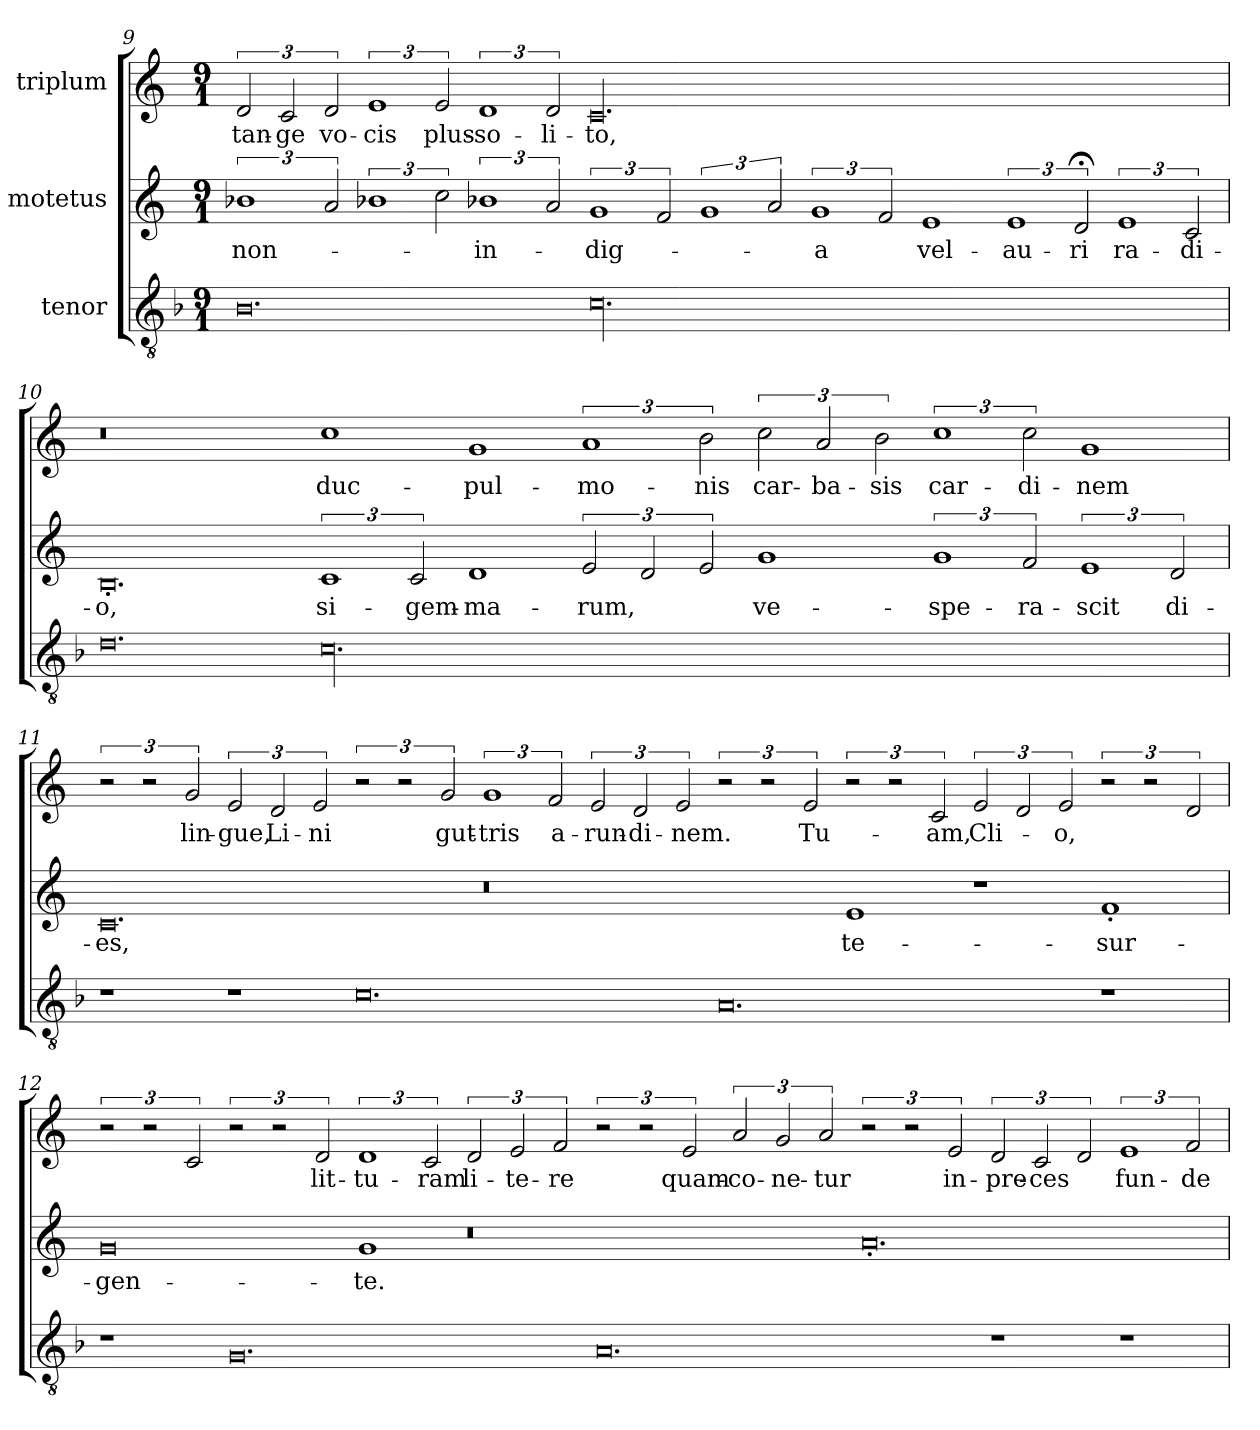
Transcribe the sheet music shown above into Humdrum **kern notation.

**kern	**kern	**text	**kern	**text
*part3	*part2	*part2	*part1	*part1
*staff3	*staff2	*staff2	*staff1	*staff1
*I"tenor	*I"motetus	*	*I"triplum	*
*clefGv2	*clefG2	*	*clefG2	*
*k[b-]	*k[]	*	*k[]	*
*F:	*C:	*	*C:	*
*M9/1	*M9/1	*	*M9/1	*
=9	=9	=9	=9	=9
0.B-\	3%2b-X\	non-	3d/	tan-
.	.	.	3c/	-ge
.	3a/	.	3d/	vo-
.	3%2b-X\	.	3%2e/	-cis
.	3cc\	.	3e/	plus-
.	3%2b-X\	in-	3%2d/	so-
.	3a/	.	3d/	-li-
00.c\	3%2g/	-dig-	00.c/	-to,
.	3f/	.	.	.
.	3%2g/	.	.	.
.	3a/	.	.	.
.	3%2g/	-a	.	.
.	3f/	.	.	.
.	1e/	vel-	.	.
.	3%2e/	au-	.	.
.	3d;</	-ri	.	.
.	3%2e/	ra-	.	.
.	3c/	-di-	.	.
=10	=10	=10	=10	=10
0.d\	0.B'/	-o,	0.r	.
00.c\	3%2c/	si-	1cc\	duc-
.	3c/	gem-	.	.
.	1d/	-ma-	1g/	pul-
.	3e/	-rum,	3%2a/	-mo-
.	3d/	.	.	.
.	3e/	.	3b\	-nis
.	1g/	ve-	3cc\	car-
.	.	.	3a/	-ba-
.	.	.	3b\	-sis
.	3%2g/	-spe-	3%2cc\	car-
.	3f/	-ra-	3cc\	-di-
.	3%2e/	-scit	1g/	-nem
.	3d/	di-	.	.
!!LO:PB:g=z
=11	=11	=11	=11	=11
1r	0.c/	-es,	3r	.
.	.	.	3r	.
.	.	.	3g/	lin-
1r	.	.	3e/	-gue,
.	.	.	3d/	Li-
.	.	.	3e/	-ni
0.c\	.	.	3r	.
.	.	.	3r	.
.	.	.	3g/	gut-
.	0.r	.	3%2g/	-tris
.	.	.	3f/	a-
.	.	.	3e/	-run-
.	.	.	3d/	-di-
.	.	.	3e/	-nem.
0.A/	.	.	3r	.
.	.	.	3r	.
.	.	.	3e/	Tu-
.	1e/	te-	3r	.
.	.	.	3r	.
.	.	.	3c/	-am,
.	1r	.	3e/	Cli-
.	.	.	3d/	.
.	.	.	3e/	-o,
1r	1f'/	sur-	3r	.
.	.	.	3r	.
.	.	.	3d/	.
=12	=12	=12	=12	=12
1r	0g/	-gen-	3r	.
.	.	.	3r	.
.	.	.	3c/	.
0.G/	.	.	3r	.
.	.	.	3r	.
.	.	.	3d/	lit-
.	1g/	-te.	3%2d/	-tu-
.	.	.	3c/	-ram
.	0.r	.	3d/	li-
.	.	.	3e/	-te-
.	.	.	3f/	-re
0.A/	.	.	3r	.
.	.	.	3r	.
.	.	.	3e/	quam-
.	.	.	3a/	co-
.	.	.	3g/	-ne-
.	.	.	3a/	-tur
.	0.a'/	.	3r	.
.	.	.	3r	.
.	.	.	3e/	in-
1r	.	.	3d/	pre-
.	.	.	3c/	-ces
.	.	.	3d/	.
1r	.	.	3%2e/	fun-
.	.	.	3f/	-de-
=	=	=	=	=
*-	*-	*-	*-	*-
